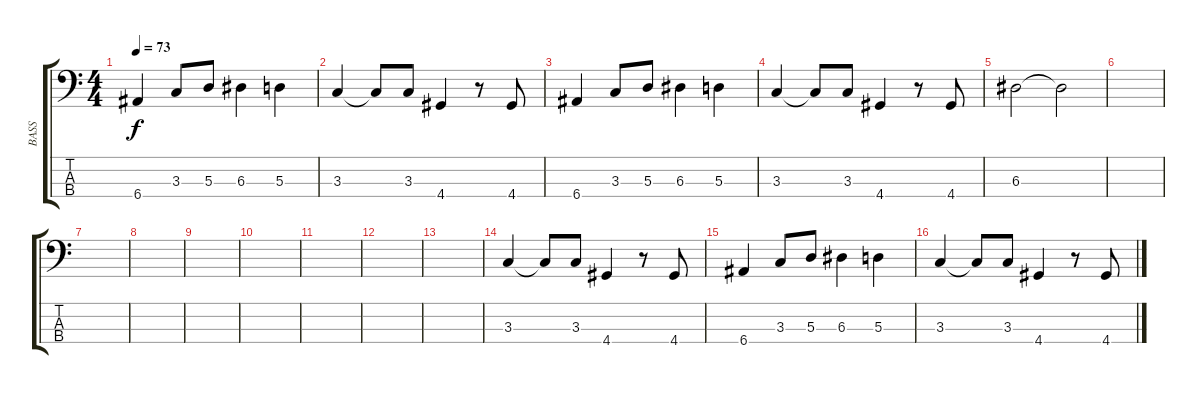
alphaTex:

\track ("BASS" "BASS") {instrument electricbassfinger}
\staff {score tabs}
\tuning (G2 D2 A1 E1) {hide}
\ts (4 4)
\tempo 73
\clef f4
\ks c
6.4.4{dy f} 3.3.8 5.3.8 6.3.4 5.3.4 |
3.3.4 3.3{t}.8 3.3.8 4.4.4 r.8 4.4.8 |
6.4.4 3.3.8 5.3.8 6.3.4 5.3.4 |
3.3.4 3.3{t}.8 3.3.8 4.4.4 r.8 4.4.8 |
6.3.2 6.3{t}.2 |
|
|
|
|
|
|
|
|
3.3.4 3.3{t}.8 3.3.8 4.4.4 r.8 4.4.8 |
6.4.4 3.3.8 5.3.8 6.3.4 5.3.4 |
3.3.4 3.3{t}.8 3.3.8 4.4.4 r.8 4.4.8
